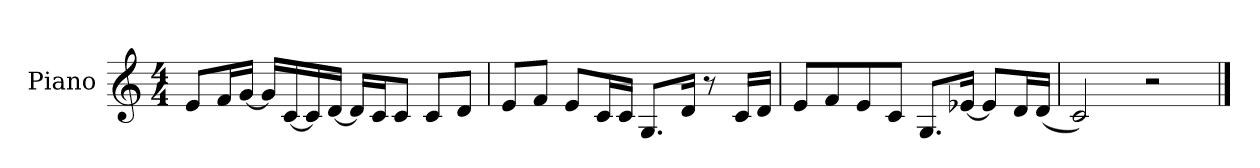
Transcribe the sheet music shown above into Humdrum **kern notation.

**kern
*part1
*staff1
*I"Piano
*I'Pno.
*clefG2
*k[]
*M4/4
=1
8e/L
16f/L
[16g/JJ
16g/LL]
[16c/
16c/]
[16d/JJ
16d/LL]
16c/J
8c/J
8c/L
8d/J
=2
8e/L
8f/J
8e/L
16c/L
16c/JJ
8.G/L
16d/Jk
8r
16c/LL
16d/JJ
=3
8e/L
8f/
8e/
8c/J
8.G/L
[16e-X/Jk
8e-/L]
16d/L
(<16d/JJ
=4
2c/)
2r
==
*-
